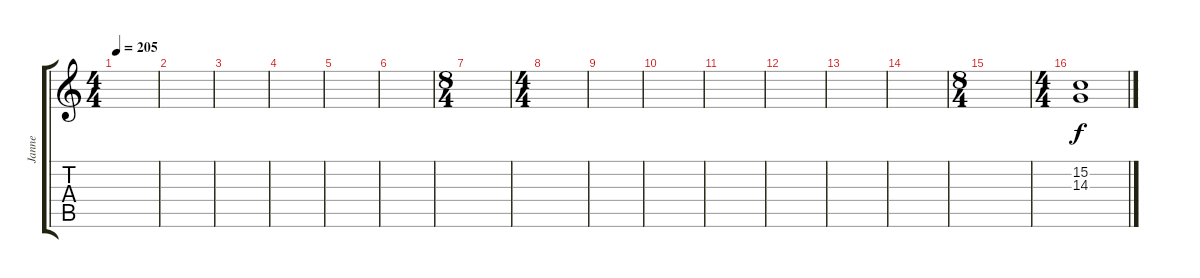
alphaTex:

\track ("Janne" "Janne") {instrument stringensemble1}
\staff {score tabs}
\tuning (D4 A3 F3 C3 G2 C2) {hide}
\ts (4 4)
\tempo 205
\clef g2
\ks c
|
|
|
|
|
|
\ts (8 4)
|
\ts (4 4)
|
|
|
|
|
|
|
\ts (8 4)
|
\ts (4 4)
(15.2 14.3).1
